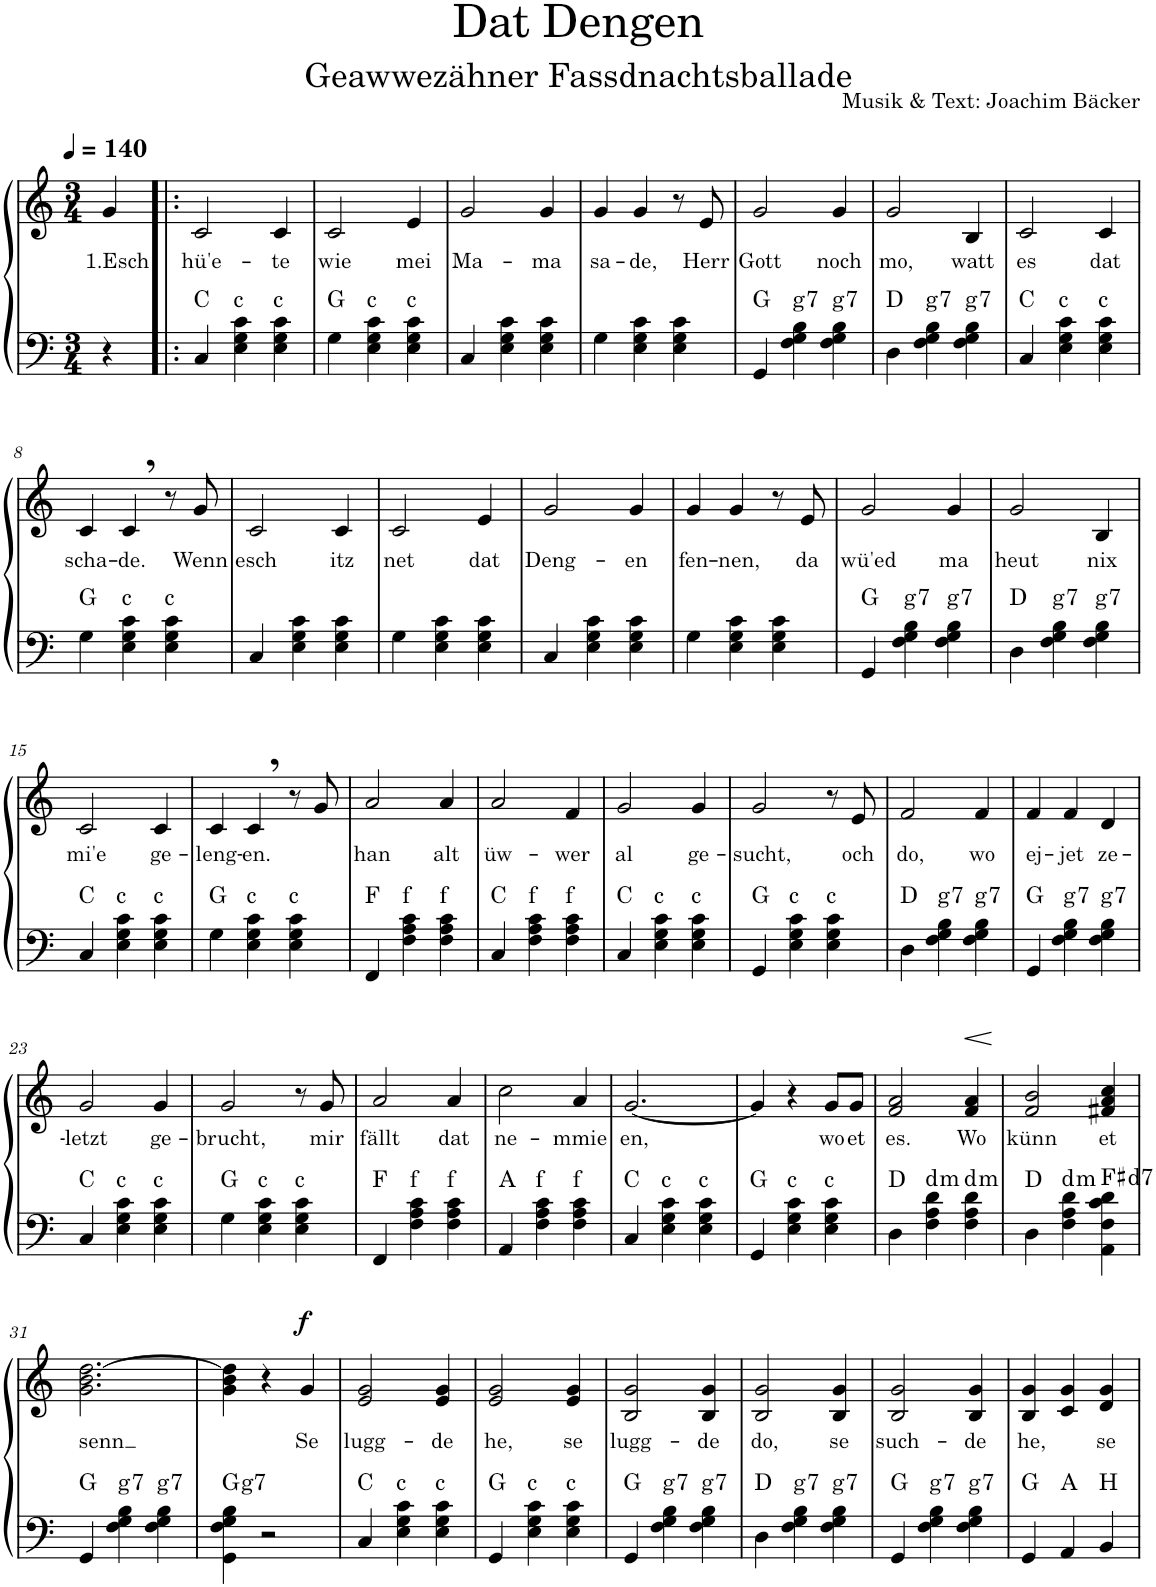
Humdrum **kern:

**kern	**kern	**text	**dynam	**harte
*part1	*part1	*part1	*part1	*part1
*staff2	*staff1	*staff1	*staff1/2	*
*I"Piano	*	*	*	*
*I'Pno.	*	*	*	*
*clefF4	*clefG2	*	*	*
*k[]	*k[]	*	*	*
*M3/4	*M3/4	*	*	*
*MM140	*MM140	*	*	*
=	=	=	=	=
!	!	!LO:LY:b	!	!
4r	4g/	1.Esch	.	.
=1!|:	=1!|:	=1!|:	=1!|:	=1!|:
!	!	!LO:LY:b	!	!
*	*^	*	*	*
4C/	2c/	4ryy	hü'e-	.	C:maj
4E\ 4G\ 4c\	.	2ryy	.	.	C:maj
!	!	!	!LO:LY:b	!	!
4E\ 4G\ 4c\	4c/	.	-te	.	C:maj
=2	=2	=2	=2	=2	=2
!	!	!	!LO:LY:b	!	!
4G\	2c/	4ryy	wie	.	G:maj
4E\ 4G\ 4c\	.	2ryy	.	.	C:maj
!	!	!	!LO:LY:b	!	!
4E\ 4G\ 4c\	4e/	.	mei	.	C:maj
=3	=3	=3	=3	=3	=3
!	!	!	!LO:LY:b	!	!
*	*v	*v	*	*	*
4C/	2g/	Ma-	.	.
4E\ 4G\ 4c\	.	.	.	.
!	!	!LO:LY:b	!	!
4E\ 4G\ 4c\	4g/	-ma	.	.
=4	=4	=4	=4	=4
!	!	!LO:LY:b	!	!
4G\	4g/	sa-	.	.
!	!	!LO:LY:b	!	!
4E\ 4G\ 4c\	4g/	-de,	.	.
4E\ 4G\ 4c\	8r	.	.	.
!	!	!LO:LY:b	!	!
.	8e/	Herr	.	.
=5	=5	=5	=5	=5
!	!	!LO:LY:b	!	!
*	*^	*	*	*
4GG/	2g/	4ryy	Gott	.	G:maj
!	!	!	!	!	!LO:H:kt=7
4F\ 4G\ 4B\	.	2ryy	.	.	G:7
!	!	!	!LO:LY:b	!	!LO:H:kt=7
4F\ 4G\ 4B\	4g/	.	noch	.	G:7
=6	=6	=6	=6	=6	=6
!	!	!	!LO:LY:b	!	!
4D\	2g/	4ryy	mo,	.	D:maj
!	!	!	!	!	!LO:H:kt=7
4F\ 4G\ 4B\	.	2ryy	.	.	G:7
!	!	!	!LO:LY:b	!	!LO:H:kt=7
4F\ 4G\ 4B\	4B/	.	watt	.	G:7
=7	=7	=7	=7	=7	=7
!	!	!	!LO:LY:b	!	!
4C/	2c/	4ryy	es	.	C:maj
4E\ 4G\ 4c\	.	2ryy	.	.	C:maj
!	!	!	!LO:LY:b	!	!
4E\ 4G\ 4c\	4c/	.	dat	.	C:maj
!!LO:LB:g=z
=8	=8	=8	=8	=8	=8
!	!	!	!LO:LY:b	!	!
*	*v	*v	*	*	*
4G\	4c/	scha-	.	G:maj
!	!	!LO:LY:b	!	!
4E\ 4G\ 4c\	4c,/	-de.	.	C:maj
4E\ 4G\ 4c\	8r	.	.	C:maj
!	!	!LO:LY:b	!	!
.	8g/	Wenn	.	.
=9	=9	=9	=9	=9
!	!	!LO:LY:b	!	!
4C/	2c/	esch	.	.
4E\ 4G\ 4c\	.	.	.	.
!	!	!LO:LY:b	!	!
4E\ 4G\ 4c\	4c/	itz	.	.
=10	=10	=10	=10	=10
!	!	!LO:LY:b	!	!
4G\	2c/	net	.	.
4E\ 4G\ 4c\	.	.	.	.
!	!	!LO:LY:b	!	!
4E\ 4G\ 4c\	4e/	dat	.	.
=11	=11	=11	=11	=11
!	!	!LO:LY:b	!	!
4C/	2g/	Deng-	.	.
4E\ 4G\ 4c\	.	.	.	.
!	!	!LO:LY:b	!	!
4E\ 4G\ 4c\	4g/	-en	.	.
=12	=12	=12	=12	=12
!	!	!LO:LY:b	!	!
4G\	4g/	fen-	.	.
!	!	!LO:LY:b	!	!
4E\ 4G\ 4c\	4g/	-nen,	.	.
4E\ 4G\ 4c\	8r	.	.	.
!	!	!LO:LY:b	!	!
.	8e/	da	.	.
=13	=13	=13	=13	=13
!	!	!LO:LY:b	!	!
*	*^	*	*	*
4GG/	2g/	4ryy	wü'ed	.	G:maj
!	!	!	!	!	!LO:H:kt=7
4F\ 4G\ 4B\	.	2ryy	.	.	G:7
!	!	!	!LO:LY:b	!	!LO:H:kt=7
4F\ 4G\ 4B\	4g/	.	ma	.	G:7
=14	=14	=14	=14	=14	=14
!	!	!	!LO:LY:b	!	!
4D\	2g/	4ryy	heut	.	D:maj
!	!	!	!	!	!LO:H:kt=7
4F\ 4G\ 4B\	.	2ryy	.	.	G:7
!	!	!	!LO:LY:b	!	!LO:H:kt=7
4F\ 4G\ 4B\	4B/	.	nix	.	G:7
!!LO:LB:g=z	!!
=15	=15	=15	=15	=15	=15
!	!	!	!LO:LY:b	!	!
4C/	2c/	4ryy	mi'e	.	C:maj
4E\ 4G\ 4c\	.	2ryy	.	.	C:maj
!	!	!	!LO:LY:b	!	!
4E\ 4G\ 4c\	4c/	.	ge-	.	C:maj
=16	=16	=16	=16	=16	=16
!	!	!	!LO:LY:b	!	!
*	*v	*v	*	*	*
4G\	4c/	-leng-	.	G:maj
!	!	!LO:LY:b	!	!
4E\ 4G\ 4c\	4c,/	-en.	.	C:maj
4E\ 4G\ 4c\	8r	.	.	C:maj
.	8g/	.	.	.
=17	=17	=17	=17	=17
!	!	!LO:LY:b	!	!
*	*^	*	*	*
4FF/	2a/	4ryy	han	.	F:maj
4F\ 4A\ 4c\	.	2ryy	.	.	F:maj
!	!	!	!LO:LY:b	!	!
4F\ 4A\ 4c\	4a/	.	alt	.	F:maj
=18	=18	=18	=18	=18	=18
!	!	!	!LO:LY:b	!	!
4C/	2a/	4ryy	üw-	.	C:maj
4F\ 4A\ 4c\	.	2ryy	.	.	F:maj
!	!	!	!LO:LY:b	!	!
4F\ 4A\ 4c\	4f/	.	-wer	.	F:maj
=19	=19	=19	=19	=19	=19
!	!	!	!LO:LY:b	!	!
4C/	2g/	4ryy	al	.	C:maj
4E\ 4G\ 4c\	.	2ryy	.	.	C:maj
!	!	!	!LO:LY:b	!	!
4E\ 4G\ 4c\	4g/	.	ge-	.	C:maj
=20	=20	=20	=20	=20	=20
!	!	!	!LO:LY:b	!	!
4GG/	2g/	4ryy	-sucht,	.	G:maj
4E\ 4G\ 4c\	.	2ryy	.	.	C:maj
4E\ 4G\ 4c\	8r	.	.	.	C:maj
!	!	!	!LO:LY:b	!	!
.	8e/	.	och	.	.
=21	=21	=21	=21	=21	=21
!	!	!	!LO:LY:b	!	!
4D\	2f/	4ryy	do,	.	D:maj
!	!	!	!	!	!LO:H:kt=7
4F\ 4G\ 4B\	.	2ryy	.	.	G:7
!	!	!	!LO:LY:b	!	!LO:H:kt=7
4F\ 4G\ 4B\	4f/	.	wo	.	G:7
=22	=22	=22	=22	=22	=22
!	!	!	!LO:LY:b	!	!
*	*v	*v	*	*	*
4GG/	4f/	ej-	.	G:maj
!	!	!LO:LY:b	!	!LO:H:kt=7
4F\ 4G\ 4B\	4f/	-jet	.	G:7
!	!	!LO:LY:b	!	!LO:H:kt=7
4F\ 4G\ 4B\	4d/	ze-	.	G:7
!!LO:LB:g=z
=23	=23	=23	=23	=23
!	!	!LO:LY:b	!	!
*	*^	*	*	*
4C/	2g/	4ryy	-letzt	.	C:maj
4E\ 4G\ 4c\	.	2ryy	.	.	C:maj
!	!	!	!LO:LY:b	!	!
4E\ 4G\ 4c\	4g/	.	ge-	.	C:maj
=24	=24	=24	=24	=24	=24
!	!	!	!LO:LY:b	!	!
4G\	2g/	4ryy	-brucht,	.	G:maj
4E\ 4G\ 4c\	.	2ryy	.	.	C:maj
4E\ 4G\ 4c\	8r	.	.	.	C:maj
!	!	!	!LO:LY:b	!	!
.	8g/	.	mir	.	.
=25	=25	=25	=25	=25	=25
!	!	!	!LO:LY:b	!	!
4FF/	2a/	4ryy	fällt	.	F:maj
4F\ 4A\ 4c\	.	2ryy	.	.	F:maj
!	!	!	!LO:LY:b	!	!
4F\ 4A\ 4c\	4a/	.	dat	.	F:maj
=26	=26	=26	=26	=26	=26
!	!	!	!LO:LY:b	!	!
4AA/	2cc\	4ryy	ne-	.	A:maj
4F\ 4A\ 4c\	.	2ryy	.	.	F:maj
!	!	!	!LO:LY:b	!	!
4F\ 4A\ 4c\	4a/	.	-mmie	.	F:maj
=27	=27	=27	=27	=27	=27
!	!	!	!LO:LY:b	!	!
*	*	*^	*	*	*
4C/	[2.g/	4ryy	2ryy	en,	.	C:maj
4E\ 4G\ 4c\	.	2ryy	.	.	.	C:maj
4E\ 4G\ 4c\	.	.	4ryy	.	.	C:maj
*	*v	*v	*v	*	*	*
=28	=28	=28	=28	=28
4GG/	4g/]	.	.	G:maj
4E\ 4G\ 4c\	4r	.	.	C:maj
!	!	!LO:LY:b	!	!
4E\ 4G\ 4c\	8g/L	wo	.	C:maj
!	!	!LO:LY:b	!	!
.	8g/J	et	.	.
=29	=29	=29	=29	=29
!	!	!LO:LY:b	!	!
*	*^	*	*	*
4D\	2f/ 2a/	4ryy	es.	.	D:maj
!	!	!	!	!	!LO:H:kt=m
4F\ 4A\ 4d\	.	2ryy	.	.	D:min
!	!	!	!LO:LY:b	!LO:HP:b	!LO:H:kt=m
4F\ 4A\ 4d\	4f/ 4a/	.	Wo	<	D:min
.	.	.	.	[	.
=30	=30	=30	=30	=30	=30
!	!	!	!LO:LY:b	!	!
4D\	2f/ 2b/	4ryy	künn	.	D:maj
!	!	!	!	!	!LO:H:kt=m
4F\ 4A\ 4d\	.	2ryy	.	.	D:min
!	!	!	!LO:LY:b	!	!LO:H:kt=d
4AA\ 4Fn\ 4c\ 4d\	4f#X/ 4a/ 4cc/	.	et	.	.
!!LO:LB:g=z
=31	=31	=31	=31	=31	=31
!	!	!	!LO:LY:b	!	!
*	*	*^	*	*	*
4GG/	2.g\ 2.b\ [2.dd\	4ryy	2ryy	senn	.	G:maj
!	!	!	!	!	!	!LO:H:kt=7
4F\ 4G\ 4B\	.	2ryy	.	.	.	G:7
!	!	!	!	!	!	!LO:H:kt=7
4F\ 4G\ 4B\	.	.	4ryy	.	.	G:7
=32	=32	=32	=32	=32	=32	=32
!	!	!	!	!	!	!LO:H:kt=g
*	*v	*v	*v	*	*	*
4GG\ 4F\ 4G\ 4B\	4g\ 4b\ 4dd\]	.	.	.
2r	4r	.	.	.
!	!	!LO:LY:b	!LO:DY:a	!
.	4g/	Se	f	.
=33	=33	=33	=33	=33
!	!	!LO:LY:b	!	!
*	*^	*	*	*
4C/	2e/ 2g/	4ryy	lugg-	.	C:maj
4E\ 4G\ 4c\	.	2ryy	.	.	C:maj
!	!	!	!LO:LY:b	!	!
4E\ 4G\ 4c\	4e/ 4g/	.	-de	.	C:maj
=34	=34	=34	=34	=34	=34
!	!	!	!LO:LY:b	!	!
4GG/	2e/ 2g/	4ryy	he,	.	G:maj
4E\ 4G\ 4c\	.	2ryy	.	.	C:maj
!	!	!	!LO:LY:b	!	!
4E\ 4G\ 4c\	4e/ 4g/	.	se	.	C:maj
=35	=35	=35	=35	=35	=35
!	!	!	!LO:LY:b	!	!
4GG/	2B/ 2g/	4ryy	lugg-	.	G:maj
!	!	!	!	!	!LO:H:kt=7
4F\ 4G\ 4B\	.	2ryy	.	.	G:7
!	!	!	!LO:LY:b	!	!LO:H:kt=7
4F\ 4G\ 4B\	4B/ 4g/	.	-de	.	G:7
=36	=36	=36	=36	=36	=36
!	!	!	!LO:LY:b	!	!
4D\	2B/ 2g/	4ryy	do,	.	D:maj
!	!	!	!	!	!LO:H:kt=7
4F\ 4G\ 4B\	.	2ryy	.	.	G:7
!	!	!	!LO:LY:b	!	!LO:H:kt=7
4F\ 4G\ 4B\	4B/ 4g/	.	se	.	G:7
=37	=37	=37	=37	=37	=37
!	!	!	!LO:LY:b	!	!
4GG/	2B/ 2g/	4ryy	such-	.	G:maj
!	!	!	!	!	!LO:H:kt=7
4F\ 4G\ 4B\	.	2ryy	.	.	G:7
!	!	!	!LO:LY:b	!	!LO:H:kt=7
4F\ 4G\ 4B\	4B/ 4g/	.	-de	.	G:7
=38	=38	=38	=38	=38	=38
!	!	!	!LO:LY:b	!	!
*	*v	*v	*	*	*
4GG/	4B/ 4g/	he,	.	G:maj
4AA/	4c/ 4g/	.	.	A:maj
!	!	!LO:LY:b	!	!
4BB/	4d/ 4g/	se	.	B:maj
=	=	=	=	=
*-	*-	*-	*-	*-
